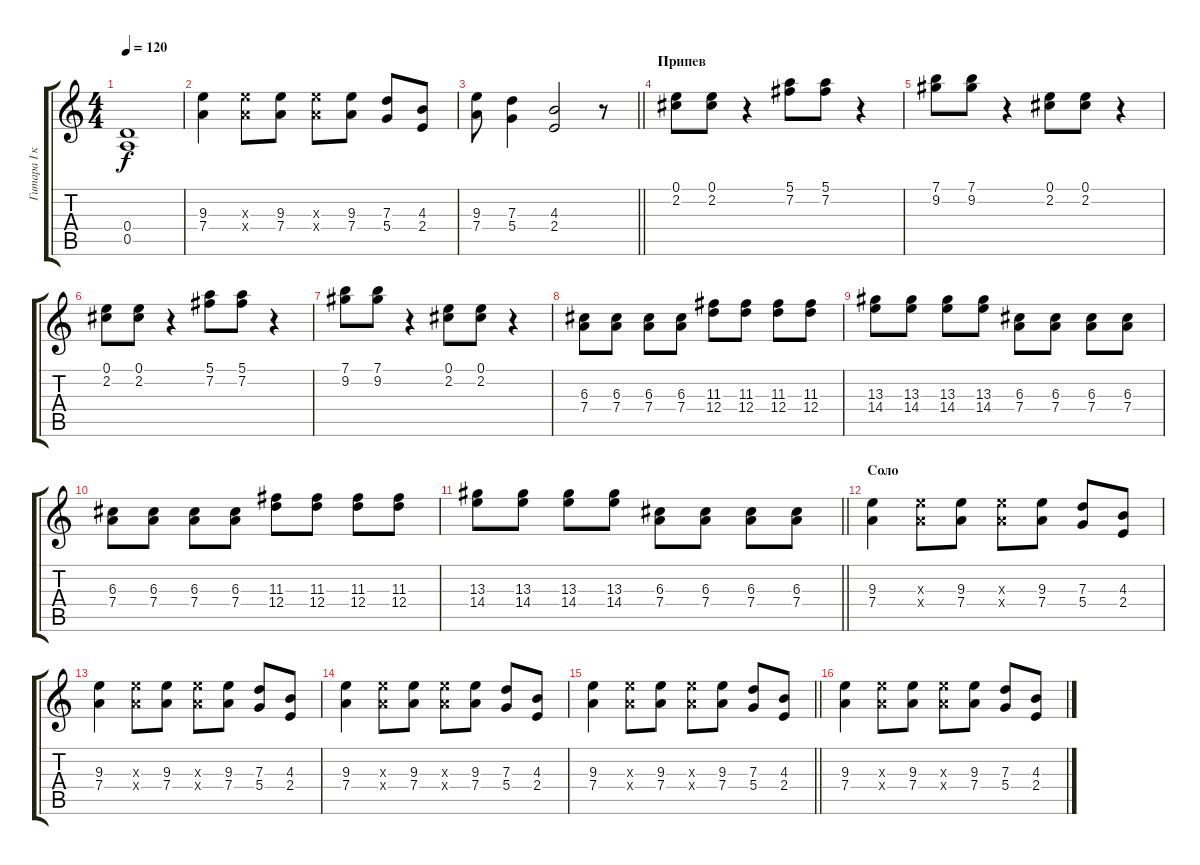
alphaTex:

\track ("Гитара I к.2" "Гитара I к") {instrument distortionguitar}
\staff {score tabs}
\tuning (E4 B3 G3 D3 A2 E2) {hide}
\ts (4 4)
\tempo 120
\clef g2
\ks c
(0.4 0.5).1{dy f} |
(9.3 7.4).4 (9.3{x} 7.4{x}).8 (9.3 7.4).8 (9.3{x} 7.4{x}).8 (9.3 7.4).8 (7.3 5.4).8 (4.3 2.4).8 |
\barLineRight lightlight
(9.3 7.4).8 (7.3 5.4).4 (4.3 2.4).2 r.8 |
\section ("" "Припев")
(0.1 2.2).8 (0.1 2.2).8 r.4 (5.1 7.2).8 (5.1 7.2).8 r.4 |
(7.1 9.2).8 (7.1 9.2).8 r.4 (0.1 2.2).8 (0.1 2.2).8 r.4 |
(0.1 2.2).8 (0.1 2.2).8 r.4 (5.1 7.2).8 (5.1 7.2).8 r.4 |
(7.1 9.2).8 (7.1 9.2).8 r.4 (0.1 2.2).8 (0.1 2.2).8 r.4 |
(6.3 7.4).8 (6.3 7.4).8 (6.3 7.4).8 (6.3 7.4).8 (11.3 12.4).8 (11.3 12.4).8 (11.3 12.4).8 (11.3 12.4).8 |
(13.3 14.4).8 (13.3 14.4).8 (13.3 14.4).8 (13.3 14.4).8 (6.3 7.4).8 (6.3 7.4).8 (6.3 7.4).8 (6.3 7.4).8 |
(6.3 7.4).8 (6.3 7.4).8 (6.3 7.4).8 (6.3 7.4).8 (11.3 12.4).8 (11.3 12.4).8 (11.3 12.4).8 (11.3 12.4).8 |
\barLineRight lightlight
(13.3 14.4).8 (13.3 14.4).8 (13.3 14.4).8 (13.3 14.4).8 (6.3 7.4).8 (6.3 7.4).8 (6.3 7.4).8 (6.3 7.4).8 |
\section ("" "Соло")
(9.3 7.4).4 (9.3{x} 7.4{x}).8 (9.3 7.4).8 (9.3{x} 7.4{x}).8 (9.3 7.4).8 (7.3 5.4).8 (4.3 2.4).8 |
(9.3 7.4).4 (9.3{x} 7.4{x}).8 (9.3 7.4).8 (9.3{x} 7.4{x}).8 (9.3 7.4).8 (7.3 5.4).8 (4.3 2.4).8 |
(9.3 7.4).4 (9.3{x} 7.4{x}).8 (9.3 7.4).8 (9.3{x} 7.4{x}).8 (9.3 7.4).8 (7.3 5.4).8 (4.3 2.4).8 |
\barLineRight lightlight
(9.3 7.4).4 (9.3{x} 7.4{x}).8 (9.3 7.4).8 (9.3{x} 7.4{x}).8 (9.3 7.4).8 (7.3 5.4).8 (4.3 2.4).8 |
(9.3 7.4).4 (9.3{x} 7.4{x}).8 (9.3 7.4).8 (9.3{x} 7.4{x}).8 (9.3 7.4).8 (7.3 5.4).8 (4.3 2.4).8
